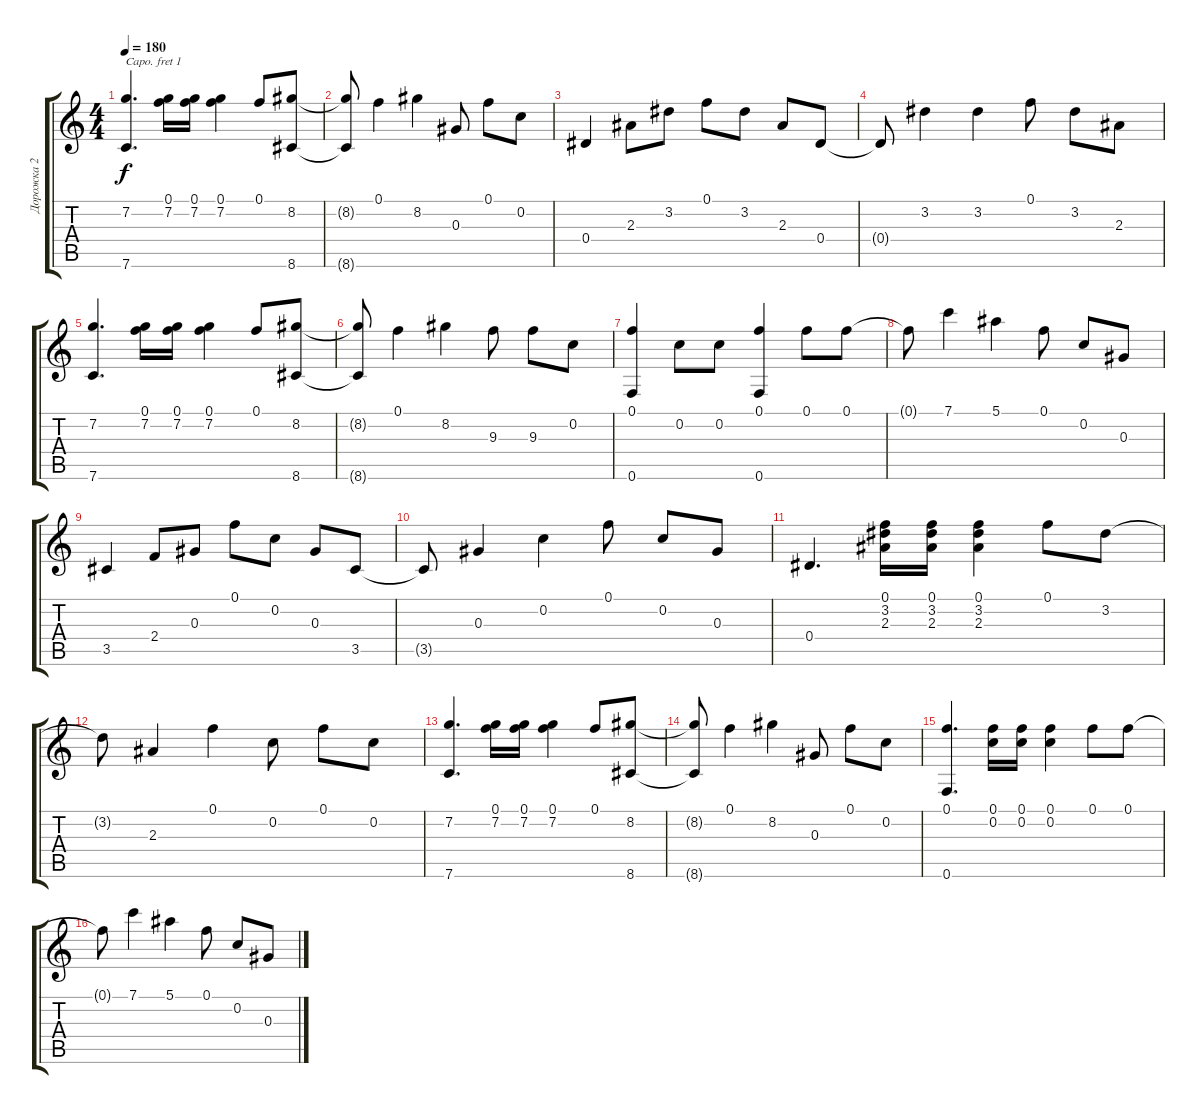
\track ("Дорожка 2" "Дорожка 2") {instrument acousticguitarsteel}
\staff {score tabs}
\capo 1
\tuning (E4 B3 G3 D3 A2 E2) {hide}
\ts (4 4)
\tempo 180
\clef g2
\ks c
(7.2 7.6).4{d dy f} (0.1 7.2).16 (0.1 7.2).16 (0.1 7.2).4 0.1.8 (8.2 8.6).8 |
(8.2{t} 8.6{t}).8 0.1.4 8.2.4 0.3.8 0.1.8 0.2.8 |
0.4.4 2.3.8 3.2.8 0.1.8 3.2.8 2.3.8 0.4.8 |
0.4{t}.8 3.2.4 3.2.4 0.1.8 3.2.8 2.3.8 |
(7.2 7.6).4{d} (0.1 7.2).16 (0.1 7.2).16 (0.1 7.2).4 0.1.8 (8.2 8.6).8 |
(8.2{t} 8.6{t}).8 0.1.4 8.2.4 9.3.8 9.3.8 0.2.8 |
(0.1 0.6).4 0.2.8 0.2.8 (0.1 0.6).4 0.1.8 0.1.8 |
0.1{t}.8 7.1.4 5.1.4 0.1.8 0.2.8 0.3.8 |
3.5.4 2.4.8 0.3.8 0.1.8 0.2.8 0.3.8 3.5.8 |
3.5{t}.8 0.3.4 0.2.4 0.1.8 0.2.8 0.3.8 |
0.4.4{d} (0.1 3.2 2.3).16 (0.1 3.2 2.3).16 (0.1 3.2 2.3).4 0.1.8 3.2.8 |
3.2{t}.8 2.3.4 0.1.4 0.2.8 0.1.8 0.2.8 |
(7.2 7.6).4{d} (0.1 7.2).16 (0.1 7.2).16 (0.1 7.2).4 0.1.8 (8.2 8.6).8 |
(8.2{t} 8.6{t}).8 0.1.4 8.2.4 0.3.8 0.1.8 0.2.8 |
(0.1 0.6).4{d} (0.1 0.2).16 (0.1 0.2).16 (0.1 0.2).4 0.1.8 0.1.8 |
0.1{t}.8 7.1.4 5.1.4 0.1.8 0.2.8 0.3.8
